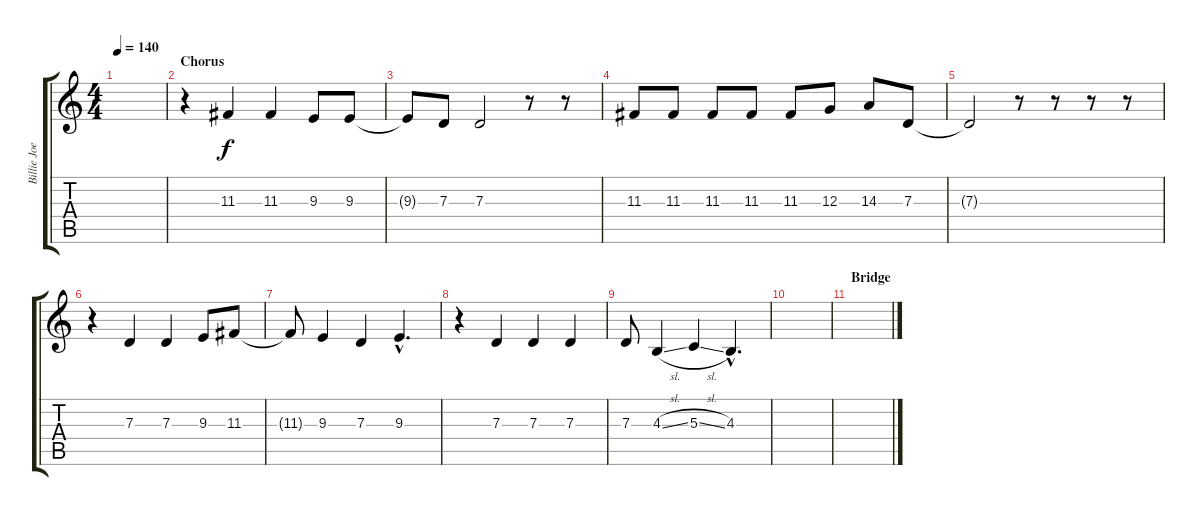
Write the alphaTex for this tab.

\track ("Billie Joe Armstrong (Vocals)" "Billie Joe") {instrument clarinet}
\staff {score tabs}
\tuning (E4 B3 G3 D3 A2 E2) {hide}
\ts (4 4)
\tempo 140
\clef g2
\ks c
|
\section ("" "Chorus")
r.4 11.3.4 11.3.4 9.3.8 9.3.8 |
9.3{t}.8 7.3.8 7.3.2 r.8 r.8 |
11.3.8 11.3.8 11.3.8 11.3.8 11.3.8 12.3.8 14.3.8 7.3.8 |
7.3{t}.2 r.8 r.8 r.8 r.8 |
r.4 7.3.4 7.3.4 9.3.8 11.3.8 |
11.3{t}.8 9.3.4 7.3.4 9.3{hac}.4{d} |
r.4 7.3.4 7.3.4 7.3.4 |
7.3.8 4.3{sl}.4 5.3{sl}.4 4.3{hac}.4{d} |
|
\section ("" "Bridge")
